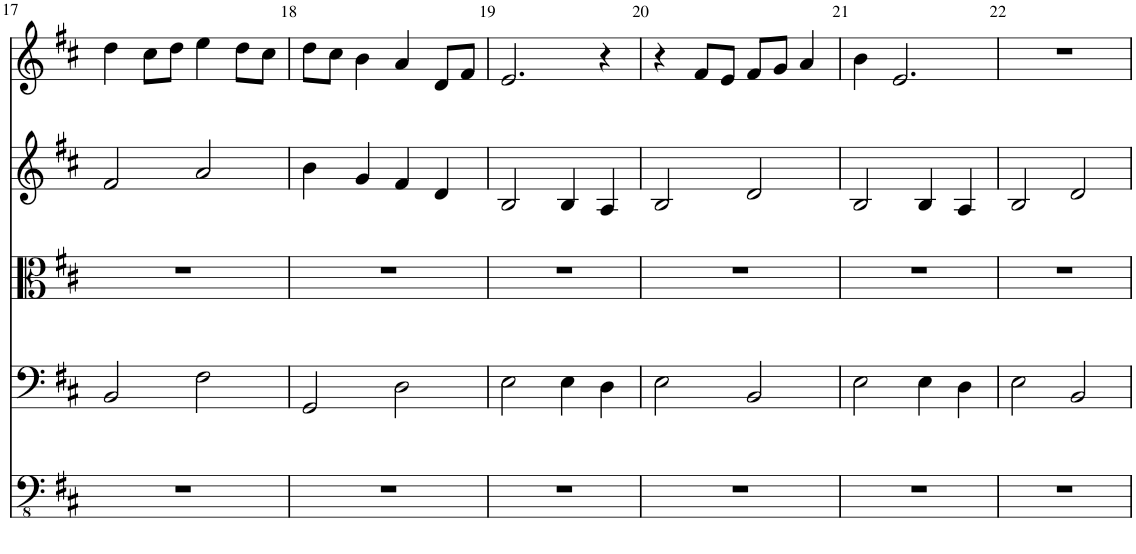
**kern	**kern	**kern	**kern	**kern
*part5	*part4	*part3	*part2	*part1
*staff5	*staff4	*staff3	*staff2	*staff1
*I"Bass	*I"Cello	*I"Viola	*I"Violin II	*I"Violin I
*	*	*I'Vla	*	*
!!LO:PB:g=z
*clefFv4	*clefF4	*clefC3	*clefG2	*clefG2
*Trd7c12	*	*	*	*
*k[f#c#]	*k[f#c#]	*k[f#c#]	*k[f#c#]	*k[f#c#]
*M4/4	*M4/4	*M4/4	*M4/4	*M4/4
=17	=17	=17	=17	=17
1r	2BB/	1r	2f#/	4dd\
.	.	.	.	8cc#\L
.	.	.	.	8dd\J
.	2F#\	.	2a/	4ee\
.	.	.	.	8dd\L
.	.	.	.	8cc#\J
=18	=18	=18	=18	=18
1r	2GG/	1r	4b\	8dd\L
.	.	.	.	8cc#\J
.	.	.	4g/	4b\
.	2D\	.	4f#/	4a/
.	.	.	4d/	8d/L
.	.	.	.	8f#/J
=19	=19	=19	=19	=19
1r	2E\	1r	2B/	2.e/
.	4E\	.	4B/	.
.	4D\	.	4A/	4r
=20	=20	=20	=20	=20
1r	2E\	1r	2B/	4r
.	.	.	.	8f#/L
.	.	.	.	8e/J
.	2BB/	.	2d/	8f#/L
.	.	.	.	8g/J
.	.	.	.	4a/
=21	=21	=21	=21	=21
1r	2E\	1r	2B/	4b\
.	.	.	.	2.e/
.	4E\	.	4B/	.
.	4D\	.	4A/	.
=22	=22	=22	=22	=22
1r	2E\	1r	2B/	1r
.	2BB/	.	2d/	.
=	=	=	=	=
*-	*-	*-	*-	*-
